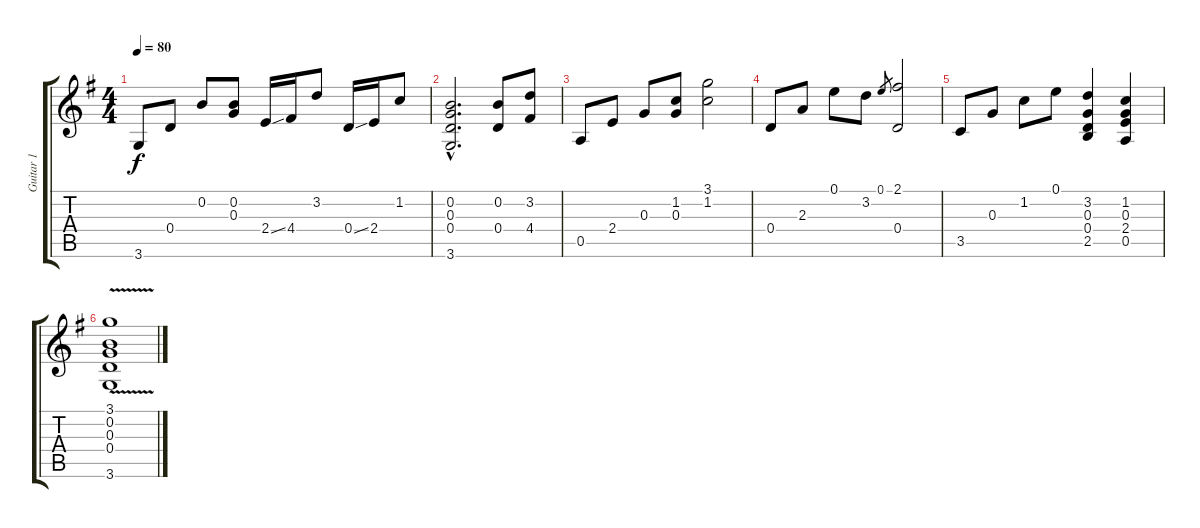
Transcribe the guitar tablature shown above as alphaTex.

\track ("Guitar 1" "Guitar 1") {instrument acousticguitarnylon}
\staff {score tabs}
\tuning (E4 B3 G3 D3 A2 E2) {hide}
\ts (4 4)
\tempo 80
\clef g2
\ks g
3.6.8{dy f} 0.4.8 0.2.8 (0.2 0.3).8 2.4{ss}.16 4.4.16 3.2.8 0.4{ss}.16 2.4.16 1.2.8 |
(0.2{hac} 0.3{hac} 0.4{hac} 3.6{hac}).2{d} (0.2 0.4).8 (3.2 4.4).8 |
0.5.8 2.4.8 0.3.8 (1.2 0.3).8 (3.1 1.2).2 |
0.4.8 2.3.8 0.1.8 3.2.8 0.1.8{gr} (2.1 0.4).2 |
3.5.8 0.3.8 1.2.8 0.1.8 (3.2 0.3 0.4 2.5).4 (1.2 0.3 2.4 0.5).4 |
(3.1{v} 0.2 0.3 0.4 3.6{v}).1
